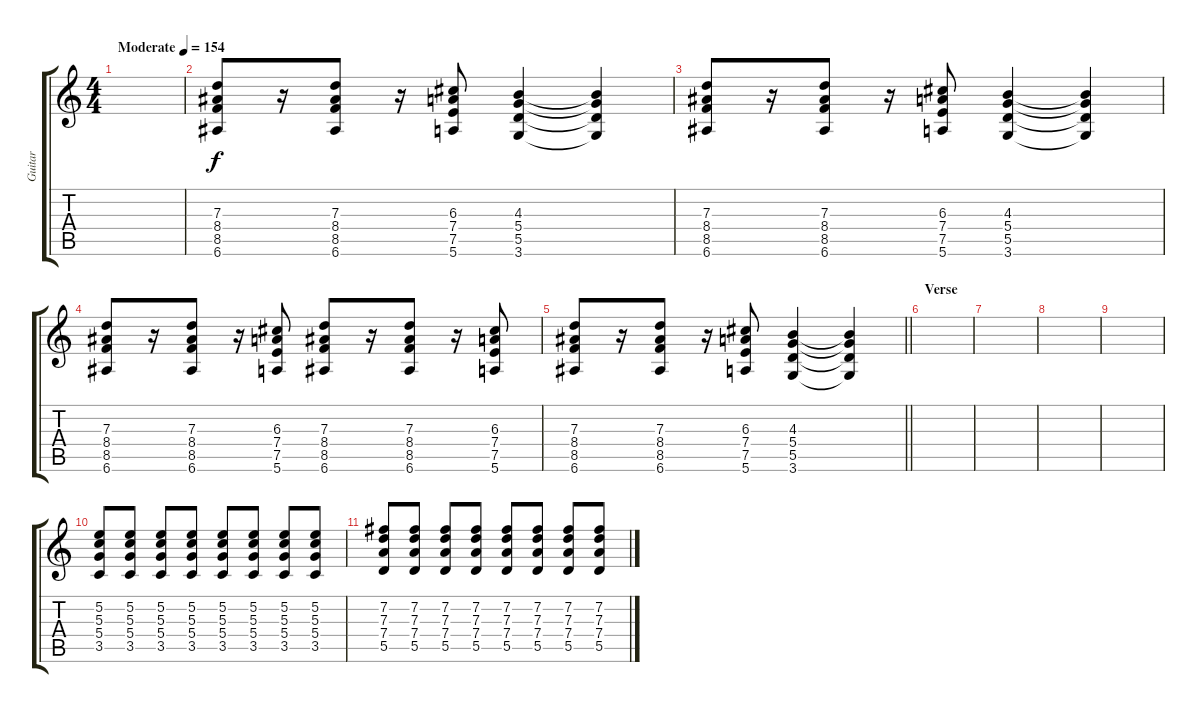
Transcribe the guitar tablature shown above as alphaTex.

\track ("Guitar" "Guitar") {instrument overdrivenguitar}
\staff {score tabs}
\tuning (E4 B3 G3 D3 A2 E2) {hide}
\ts (4 4)
\tempo (154 "Moderate")
\clef g2
\ks c
|
(7.3 8.4 8.5 6.6).8 r.16 (7.3 8.4 8.5 6.6).8 r.16 (6.3 7.4 7.5 5.6).8 (4.3 5.4 5.5 3.6).4 (4.3{t} 5.4{t} 5.5{t} 3.6{t}).4 |
(7.3 8.4 8.5 6.6).8 r.16 (7.3 8.4 8.5 6.6).8 r.16 (6.3 7.4 7.5 5.6).8 (4.3 5.4 5.5 3.6).4 (4.3{t} 5.4{t} 5.5{t} 3.6{t}).4 |
(7.3 8.4 8.5 6.6).8 r.16 (7.3 8.4 8.5 6.6).8 r.16 (6.3 7.4 7.5 5.6).8 (7.3 8.4 8.5 6.6).8 r.16 (7.3 8.4 8.5 6.6).8 r.16 (6.3 7.4 7.5 5.6).8 |
\barLineRight lightlight
(7.3 8.4 8.5 6.6).8 r.16 (7.3 8.4 8.5 6.6).8 r.16 (6.3 7.4 7.5 5.6).8 (4.3 5.4 5.5 3.6).4 (4.3{t} 5.4{t} 5.5{t} 3.6{t}).4 |
\section ("" "Verse")
|
|
|
|
(5.2 5.3 5.4 3.5).8 (5.2 5.3 5.4 3.5).8 (5.2 5.3 5.4 3.5).8 (5.2 5.3 5.4 3.5).8 (5.2 5.3 5.4 3.5).8 (5.2 5.3 5.4 3.5).8 (5.2 5.3 5.4 3.5).8 (5.2 5.3 5.4 3.5).8 |
(7.2 7.3 7.4 5.5).8 (7.2 7.3 7.4 5.5).8 (7.2 7.3 7.4 5.5).8 (7.2 7.3 7.4 5.5).8 (7.2 7.3 7.4 5.5).8 (7.2 7.3 7.4 5.5).8 (7.2 7.3 7.4 5.5).8 (7.2 7.3 7.4 5.5).8
